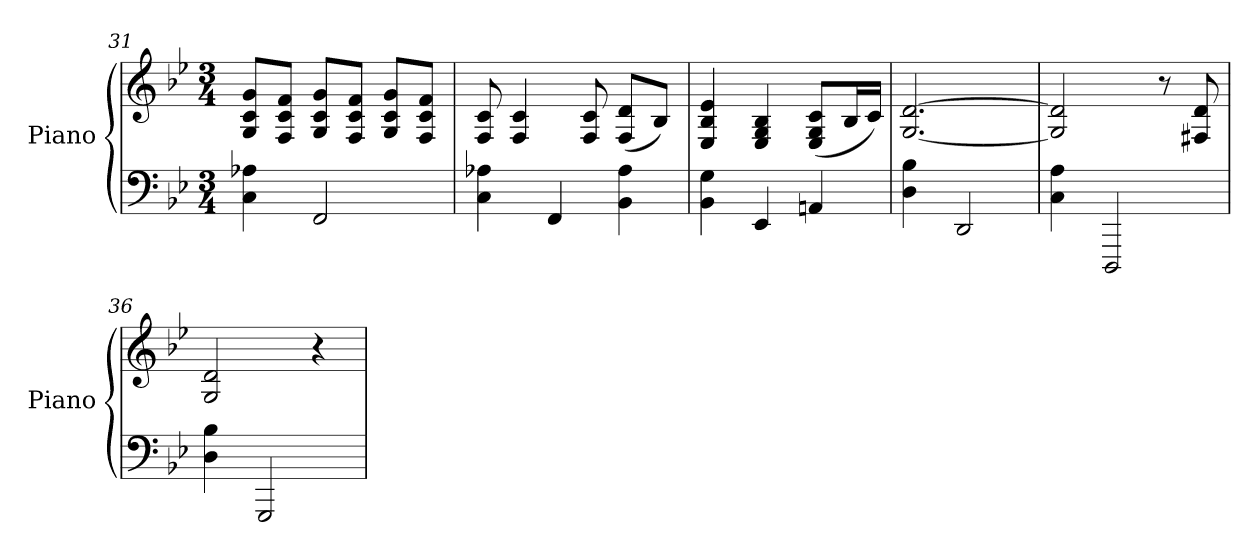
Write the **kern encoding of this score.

**kern	**kern
*part1	*part1
*staff2	*staff1
*I"Piano	*
*I'Piano	*
*clefF4	*clefG2
*k[b-e-]	*k[b-e-]
*M3/4	*M3/4
=31	=31
4C\ 4A-X\	8G/ 8c/ 8g/L
.	8F/ 8c/ 8f/J
2FF/	8G/ 8c/ 8g/L
.	8F/ 8c/ 8f/J
.	8G/ 8c/ 8g/L
.	8F/ 8c/ 8f/J
=32	=32
4C\ 4A-X\	8F/ 8c/
.	4F/ 4c/
4FF/	.
.	8F/ 8c/
4BB-\ 4A-\	(>8F/ 8d/L
.	8B-/J)
=33	=33
4BB-\ 4G\	4E-/ 4B-/ 4e-/
4EE-/	4E-/ 4G/ 4B-/
4AAn/	(>8E-/ 8G/ 8c/L
.	16B-/L
.	16c/JJ)
!!LO:LB:g=z
=34	=34
4D\ 4B-\	[<2.G/ [>2.d/
2DD/	.
=35	=35
4C\ 4A\	2G/] 2d/]
2DDD/	.
.	8r
.	8F#X/ 8d/
=36	=36
4D\ 4B-\	2G/ 2d/
2GGG/	.
.	4r
=	=
*-	*-
